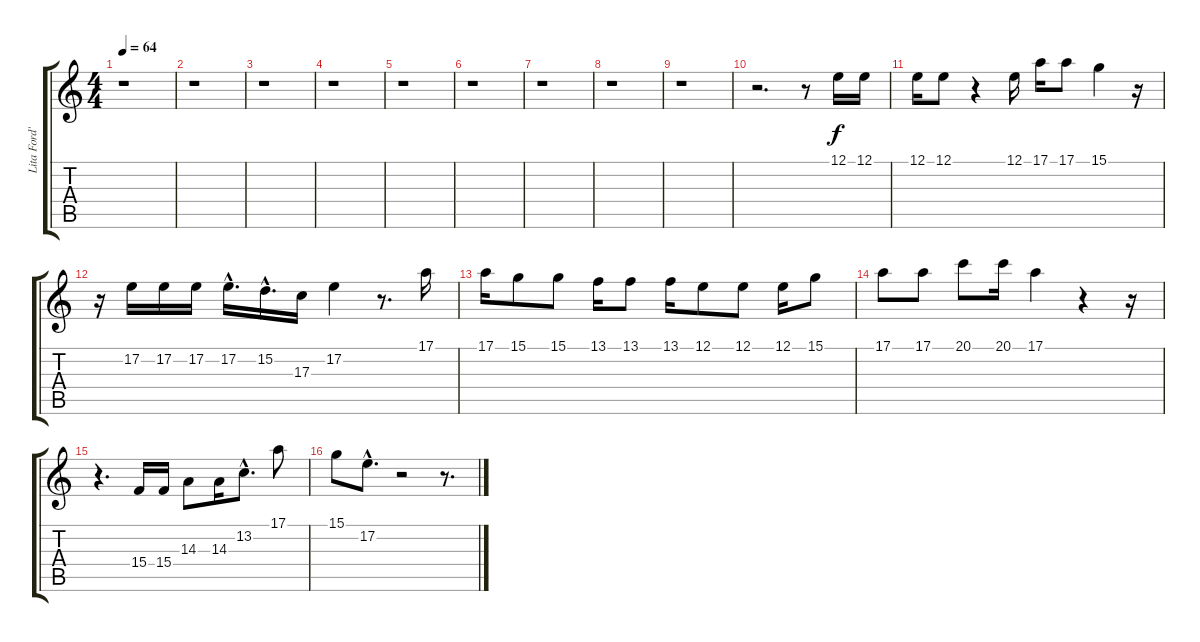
\track ("Lita Ford's Voice" "Lita Ford'") {instrument panflute}
\staff {score tabs}
\tuning (E4 B3 G3 D3 A2 E2) {hide}
\ts (4 4)
\tempo 64
\clef g2
\ks c
r.1{dy f} |
r.1 |
r.1 |
r.1 |
r.1 |
r.1 |
r.1 |
r.1 |
r.1 |
r.2{d} r.8 12.1.16 12.1.16 |
12.1.16 12.1.8 r.4 12.1.16 17.1.16 17.1.8 15.1.4 r.16 |
r.16 17.2.16 17.2.16 17.2.16 17.2{hac}.16{d} 15.2{hac}.16{d} 17.3.16 17.2.4 r.8{d} 17.1.16 |
17.1.16 15.1.8 15.1.8 13.1.16 13.1.8 13.1.16 12.1.8 12.1.8 12.1.16 15.1.8 |
17.1.8 17.1.8 20.1.8 20.1.16 17.1.4 r.4 r.16 |
r.4{d} 15.4.16 15.4.16 14.3.8 14.3.16 13.2{hac}.8{d} 17.1.8 |
15.1.8 17.2{hac}.8{d} r.2 r.8{d}
